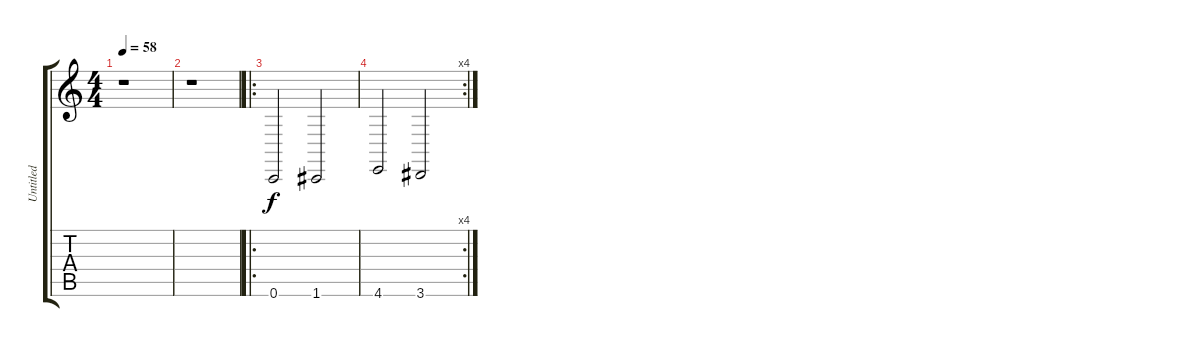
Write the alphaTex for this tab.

\track ("Untitled" "Untitled") {instrument stringensemble1}
\staff {score tabs}
\tuning (D4 A3 F3 C3 G2 C2) {hide}
\ts (4 4)
\tempo 58
\clef g2
\ks c
r.1{dy f instrument stringensemble1} |
r.1 |
\ro
0.6.2 1.6.2 |
\rc 4
4.6.2 3.6.2
